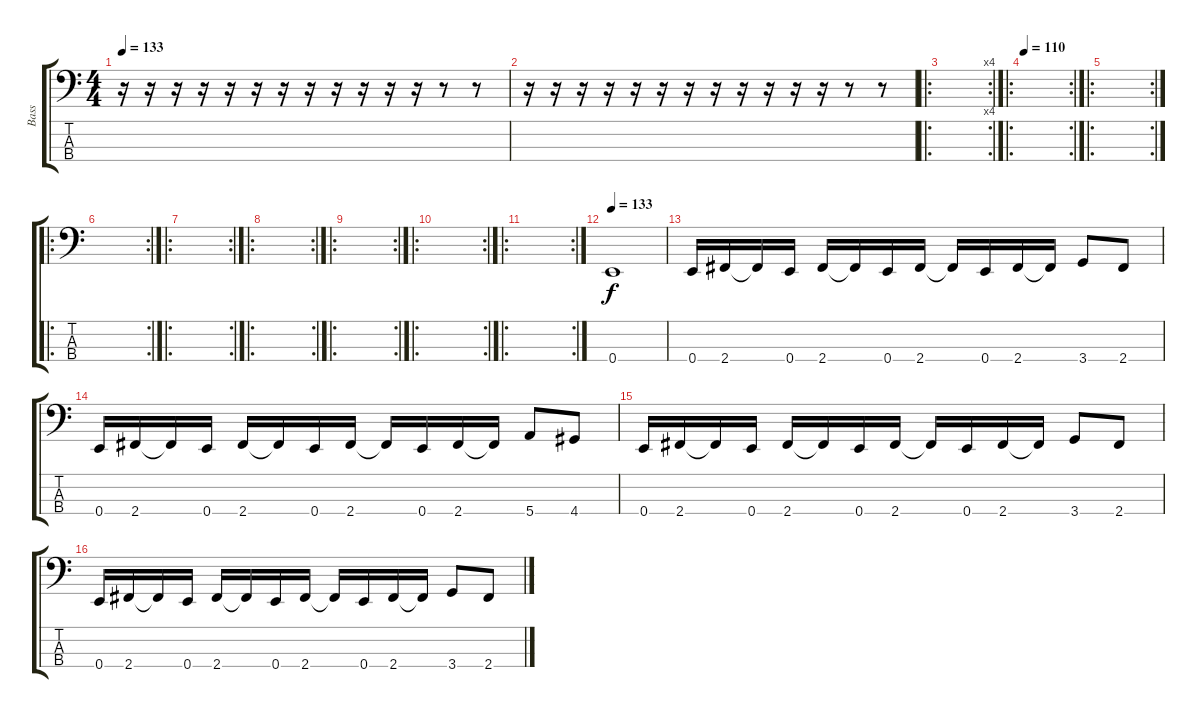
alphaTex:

\track ("Bass" "Bass") {instrument electricbassfinger}
\staff {score tabs}
\tuning (G2 D2 A1 E1) {hide}
\ts (4 4)
\tempo 133
\clef f4
\ks c
r.16{dy f} r.16 r.16 r.16 r.16 r.16 r.16 r.16 r.16 r.16 r.16 r.16 r.8 r.8 |
r.16 r.16 r.16 r.16 r.16 r.16 r.16 r.16 r.16 r.16 r.16 r.16 r.8 r.8 |
\ro
\rc 4
|
\ro
\rc 2
\tempo 110
|
\ro
\rc 2
|
\ro
\rc 2
|
\ro
\rc 2
|
\ro
\rc 2
|
\ro
\rc 2
|
\ro
\rc 2
|
\ro
\rc 2
|
\tempo 133
0.4.1 |
0.4.16 2.4.16 2.4{t}.16 0.4.16 2.4.16 2.4{t}.16 0.4.16 2.4.16 2.4{t}.16 0.4.16 2.4.16 2.4{t}.16 3.4.8 2.4.8 |
0.4.16 2.4.16 2.4{t}.16 0.4.16 2.4.16 2.4{t}.16 0.4.16 2.4.16 2.4{t}.16 0.4.16 2.4.16 2.4{t}.16 5.4.8 4.4.8 |
0.4.16 2.4.16 2.4{t}.16 0.4.16 2.4.16 2.4{t}.16 0.4.16 2.4.16 2.4{t}.16 0.4.16 2.4.16 2.4{t}.16 3.4.8 2.4.8 |
0.4.16 2.4.16 2.4{t}.16 0.4.16 2.4.16 2.4{t}.16 0.4.16 2.4.16 2.4{t}.16 0.4.16 2.4.16 2.4{t}.16 3.4.8 2.4.8
